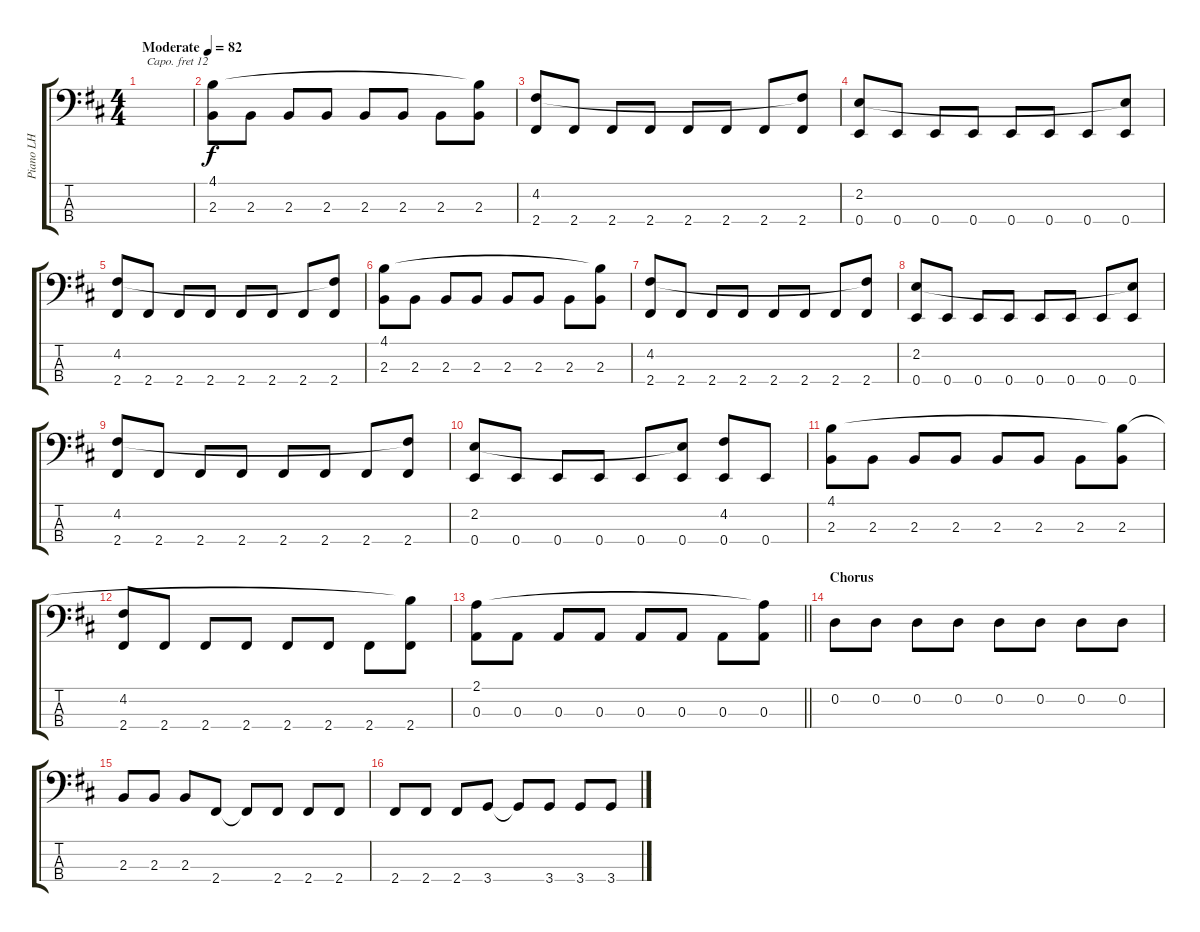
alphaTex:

\track ("Piano LH" "Piano LH") {instrument brightacousticpiano}
\staff {score tabs}
\capo 12
\tuning (G2 D2 A1 E1) {hide}
\ts (4 4)
\tempo (82 "Moderate")
\clef f4
\ks d
|
(4.1 2.3).8 2.3.8 2.3.8 2.3.8 2.3.8 2.3.8 2.3.8 (4.1{t} 2.3).8 |
(4.2 2.4).8 2.4.8 2.4.8 2.4.8 2.4.8 2.4.8 2.4.8 (4.2{t} 2.4).8 |
(2.2 0.4).8 0.4.8 0.4.8 0.4.8 0.4.8 0.4.8 0.4.8 (2.2{t} 0.4).8 |
(4.2 2.4).8 2.4.8 2.4.8 2.4.8 2.4.8 2.4.8 2.4.8 (4.2{t} 2.4).8 |
(4.1 2.3).8 2.3.8 2.3.8 2.3.8 2.3.8 2.3.8 2.3.8 (4.1{t} 2.3).8 |
(4.2 2.4).8 2.4.8 2.4.8 2.4.8 2.4.8 2.4.8 2.4.8 (4.2{t} 2.4).8 |
(2.2 0.4).8 0.4.8 0.4.8 0.4.8 0.4.8 0.4.8 0.4.8 (2.2{t} 0.4).8 |
(4.2 2.4).8 2.4.8 2.4.8 2.4.8 2.4.8 2.4.8 2.4.8 (4.2{t} 2.4).8 |
(2.2 0.4).8 0.4.8 0.4.8 0.4.8 0.4.8 (2.2{t} 0.4).8 (4.2 0.4).8 0.4.8 |
(4.1 2.3).8 2.3.8 2.3.8 2.3.8 2.3.8 2.3.8 2.3.8 (4.1{t} 2.3).8 |
(4.2 2.4).8 2.4.8 2.4.8 2.4.8 2.4.8 2.4.8 2.4.8 (4.1{t} 2.4).8 |
\barLineRight lightlight
(2.1 0.3).8 0.3.8 0.3.8 0.3.8 0.3.8 0.3.8 0.3.8 (2.1{t} 0.3).8 |
\section ("" "Chorus")
0.2.8 0.2.8 0.2.8 0.2.8 0.2.8 0.2.8 0.2.8 0.2.8 |
2.3.8 2.3.8 2.3.8 2.4.8 2.4{t}.8 2.4.8 2.4.8 2.4.8 |
2.4.8 2.4.8 2.4.8 3.4.8 3.4{t}.8 3.4.8 3.4.8 3.4.8
